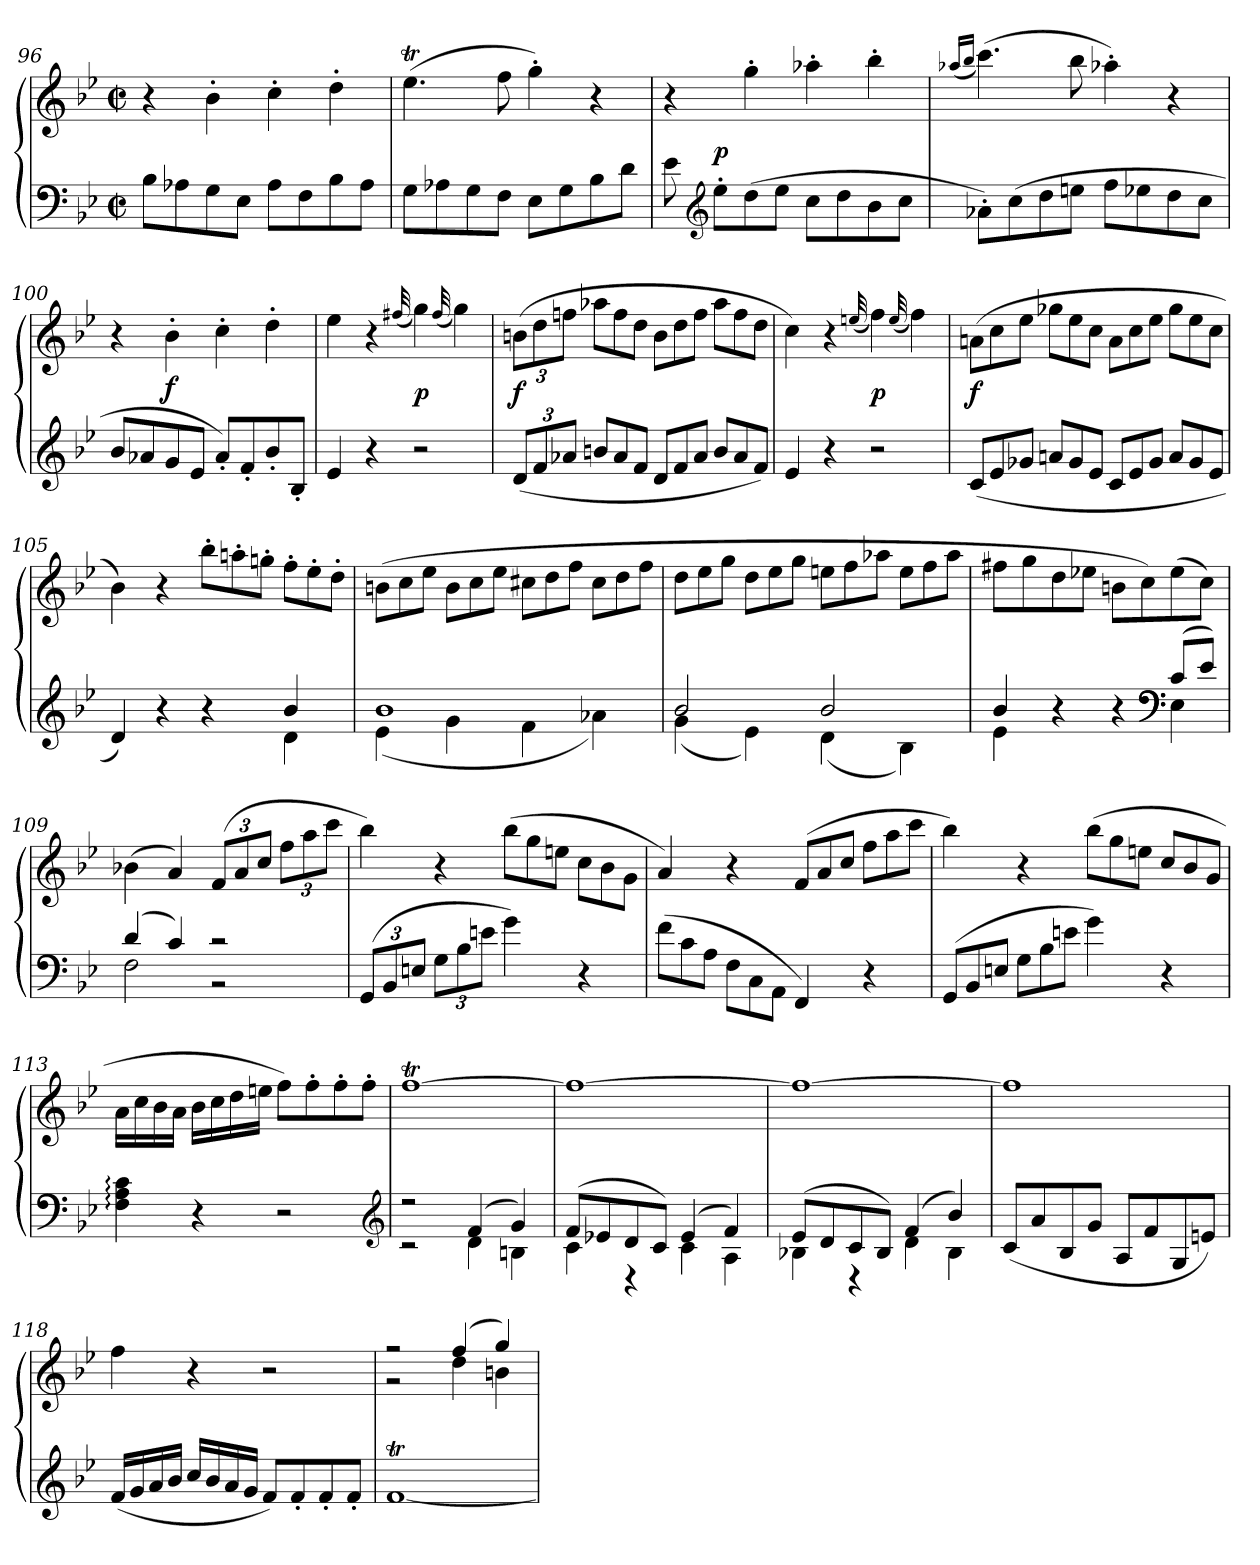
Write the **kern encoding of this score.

**kern	**kern	**dynam
*part1	*part1	*part1
*staff2	*staff1	*staff1/2
*clefF4	*clefG2	*
*k[b-e-]	*k[b-e-]	*
*B-:	*B-:	*
*M2/2	*M2/2	*
*met(c|)	*met(c|)	*
=96	=96	=96
8B-L	4r	.
8A-X	.	.
8G	4b-'	.
8E-J	.	.
8A-L	4cc'	.
8F	.	.
8B-	4dd'	.
8A-J	.	.
=97	=97	=97
8GL	(4.ee-T	.
8A-X	.	.
8G	.	.
8FJ	8ff	.
8E-L	4gg')	.
8G	.	.
8B-	4r	.
8dJ	.	.
=98	=98	=98
*	*^	*
8e-	4r	8ryy	.
*clefG2	*	*	*
8ee-'L	.	2..ryy	p
(8dd	4gg'	.	.
8ee-J	.	.	.
8ccL	4aa-X'	.	.
8dd	.	.	.
8b-	4bb-'	.	.
8ccJ	.	.	.
*	*v	*v	*
=99	=99	=99
.	(16qaa-XLL	.
.	16qbb-JJ	.
8a-X'L)	(4.ccc)	.
(8cc	.	.
8dd	.	.
8eenJ	8bb-	.
8ffL	4aa-X')	.
8ee-X	.	.
8dd	4r	.
8ccJ	.	.
=100	=100	=100
8b-L	4r	.
8a-X	.	.
8g	4b-'	f
8e-J	.	.
8a-'L)	4cc'	.
8f'	.	.
8b-'	4dd'	.
8B-'J	.	.
=101	=101	=101
4e-	4ee-	.
4r	4r	.
.	(32qqff#X	.
2r	4gg)	p
.	(32qqff#	.
.	4gg)	.
=102	=102	=102
*	*Xbrackettup	*
(12dL	(12bnL	f
12f	12dd	.
12a-XJ	12ffnJ	.
*Xtuplet	*Xtuplet	*
12bnL	12aa-XL	.
12a-	12ff	.
12fJ	12ddJ	.
12dL	12bL	.
12f	12dd	.
12a-J	12ffJ	.
12bL	12aa-L	.
12a-	12ff	.
12fJ)	12ddJ	.
=103	=103	=103
4e-	4cc)	.
4r	4r	.
.	(32qqeen	.
2r	4ff)	p
.	(32qqee	.
.	4ff)	.
=104	=104	=104
(12cL	(12anL	f
12e-	12cc	.
12g-XJ	12ee-J	.
12anL	12gg-XL	.
12g-	12ee-	.
12e-J	12ccJ	.
12cL	12aL	.
12e-	12cc	.
12g-J	12ee-J	.
12aL	12gg-L	.
12g-	12ee-	.
12e-J	12ccJ	.
=105	=105	=105
*^	*	*
4d)	2.ryy	4b-)	.
4r	.	4r	.
4r	.	12bb-'L	.
.	.	12aan'	.
.	.	12ggn'J	.
4b-	4d	12ff'L	.
.	.	12ee-'	.
.	.	12dd'J	.
=106	=106	=106	=106
1b-	(4e-	(12bnL	.
.	.	12cc	.
.	.	12ee-J	.
.	4g	12bL	.
.	.	12cc	.
.	.	12ee-J	.
.	4f	12cc#XL	.
.	.	12dd	.
.	.	12ffJ	.
.	4a-X)	12cc#L	.
.	.	12dd	.
.	.	12ffJ	.
=107	=107	=107	=107
2b-	(4g	12ddL	.
.	.	12ee-	.
.	.	12ggJ	.
.	4e-)	12ddL	.
.	.	12ee-	.
.	.	12ggJ	.
2b-	(4d	12eenL	.
.	.	12ff	.
.	.	12aa-XJ	.
.	4B-)	12eeL	.
.	.	12ff	.
.	.	12aa-J	.
=108	=108	=108	=108
4b-	4e-	8ff#XL	.
.	.	8gg	.
4r	2ryy	8dd	.
.	.	8ee-XJ	.
4r	.	8bnL	.
.	.	8cc)	.
*clefF4	*	*	*
(8cL	4E-	(8ee-	.
8e-J)	.	8ccJ)	.
=109	=109	=109	=109
(4d	2F	(4b-X	.
4c)	.	4a)	.
*	*	*tuplet	*
2r	2r	(>12fL	.
.	.	12a	.
.	.	12ccJ	.
.	.	12ffL	.
.	.	12aa	.
.	.	12cccJ	.
*v	*v	*	*
=110	=110	=110
*tuplet	*	*
(12GGL	4bb-)	.
12BB-	.	.
12EnJ	.	.
12GL	4r	.
12B-	.	.
12enJ	.	.
*	*Xtuplet	*
4g)	(12bb-L	.
.	12gg	.
.	12eenJ	.
4r	12cc\L	.
.	12b-\	.
.	12g\J	.
=111	=111	=111
*Xtuplet	*	*
(12fL	4a)	.
12c	.	.
12AJ	.	.
12F\L	4r	.
12C\	.	.
12AA\J	.	.
4FF)	(12fL	.
.	12a	.
.	12ccJ	.
4r	12ffL	.
.	12aa	.
.	12cccJ	.
=112	=112	=112
(12GGL	4bb-)	.
12BB-	.	.
12EnJ	.	.
12GL	4r	.
12B-	.	.
12enJ	.	.
4g)	(12bb-L	.
.	12gg	.
.	12eenJ	.
4r	12ccL	.
.	12b-	.
.	12gJ	.
=113	=113	=113
4F: 4A: 4c:	16a\LL	.
.	16cc\	.
.	16b-\	.
.	16a\JJ	.
4r	16b-LL	.
.	16cc	.
.	16dd	.
.	16eenJJ	.
2r	8ffL)	.
.	8ff'	.
.	8ff'	.
.	8ff'J	.
*clefG2	*	*
=114	=114	=114
*^	*	*
2r	2r	[1ffT	.
(4f	4d	.	.
4g)	4Bn	.	.
=115	=115	=115	=115
(8fL	4c	1ff_	.
8e-X	.	.	.
8d	4r	.	.
8cJ)	.	.	.
(4e-	4c	.	.
4f)	4A	.	.
=116	=116	=116	=116
(8e-L	4B-X	1ff_	.
8d	.	.	.
8c	4r	.	.
8B-J)	.	.	.
(4f	4d	.	.
4b-)	4B-	.	.
*v	*v	*	*
=117	=117	=117
(8cL	1ffTTT]	.
8a	.	.
8B-	.	.
8gJ	.	.
8AL	.	.
8f	.	.
8G	.	.
8enJ)	.	.
=118	=118	=118
(16fLL	4ff	.
16g	.	.
16a	.	.
16b-JJ	.	.
16ccLL	4r	.
16b-	.	.
16a	.	.
16gJJ	.	.
8fL)	2r	.
8f'	.	.
8f'	.	.
8f'J	.	.
=119	=119	=119
*	*^	*
[1fT	2r	2r	.
.	(4ff	4dd	.
.	4gg)	4bn	.
*	*v	*v	*
=	=	=
*-	*-	*-
